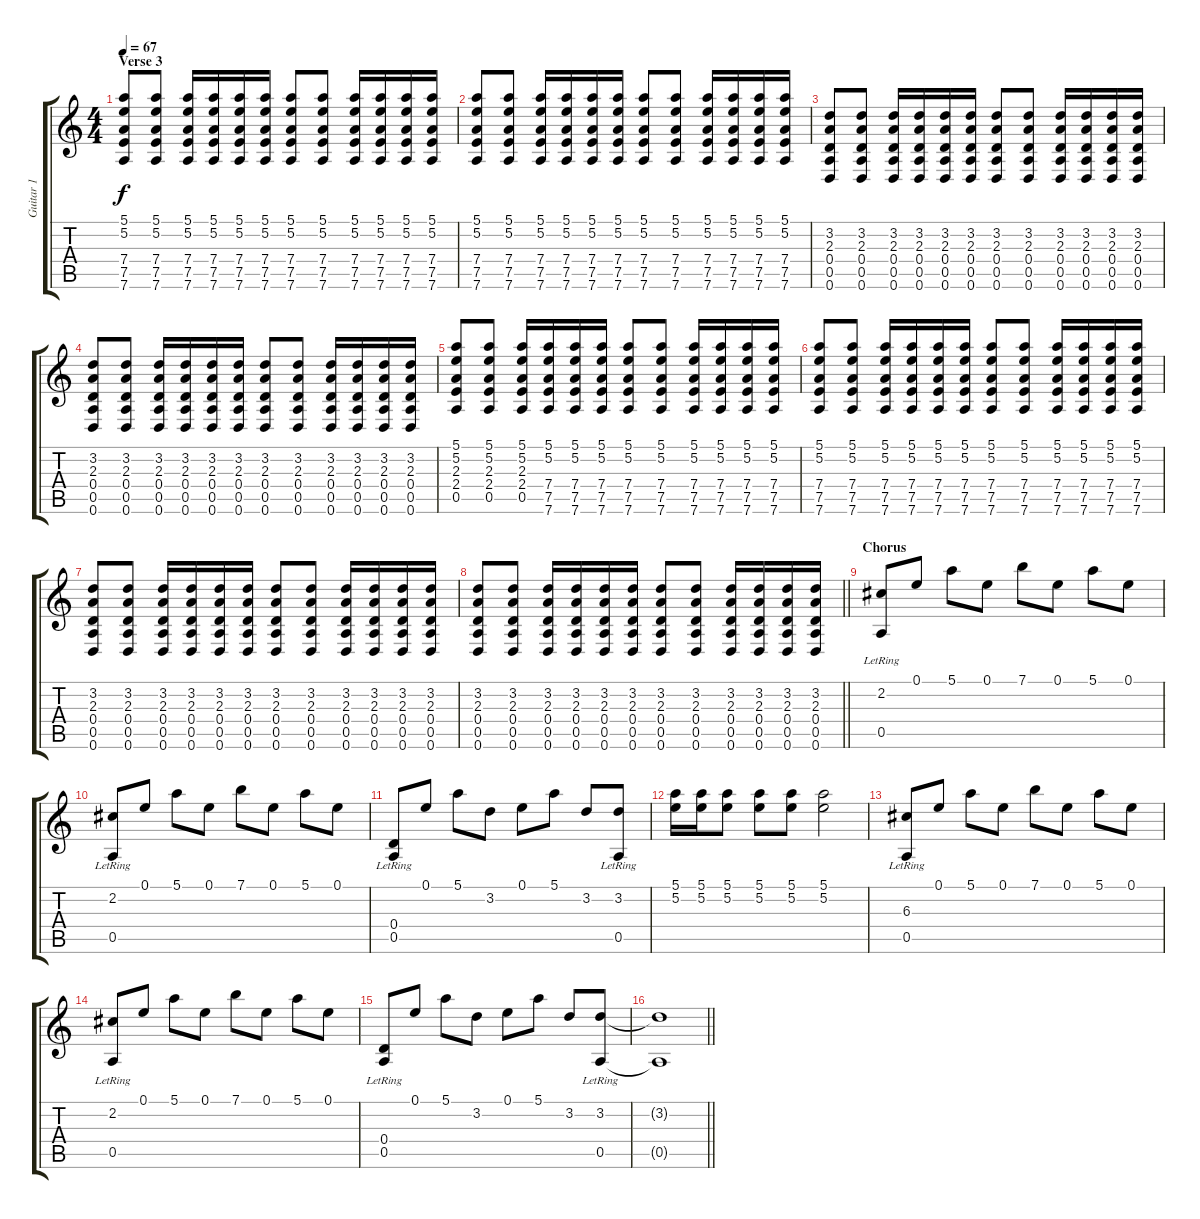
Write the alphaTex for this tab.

\track ("Guitar 1" "Guitar 1") {instrument acousticguitarsteel}
\staff {score tabs}
\tuning (E4 B3 G3 D3 A2 D2) {hide}
\ts (4 4)
\section ("" "Verse 3")
\tempo 67
\clef g2
\ks c
(5.1 5.2 7.4 7.5 7.6).8{dy f volume 5} (5.1 5.2 7.4 7.5 7.6).8 (5.1 5.2 7.4 7.5 7.6).16 (5.1 5.2 7.4 7.5 7.6).16 (5.1 5.2 7.4 7.5 7.6).16 (5.1 5.2 7.4 7.5 7.6).16 (5.1 5.2 7.4 7.5 7.6).8 (5.1 5.2 7.4 7.5 7.6).8 (5.1 5.2 7.4 7.5 7.6).16 (5.1 5.2 7.4 7.5 7.6).16 (5.1 5.2 7.4 7.5 7.6).16 (5.1 5.2 7.4 7.5 7.6).16 |
(5.1 5.2 7.4 7.5 7.6).8 (5.1 5.2 7.4 7.5 7.6).8 (5.1 5.2 7.4 7.5 7.6).16 (5.1 5.2 7.4 7.5 7.6).16 (5.1 5.2 7.4 7.5 7.6).16 (5.1 5.2 7.4 7.5 7.6).16 (5.1 5.2 7.4 7.5 7.6).8 (5.1 5.2 7.4 7.5 7.6).8 (5.1 5.2 7.4 7.5 7.6).16 (5.1 5.2 7.4 7.5 7.6).16 (5.1 5.2 7.4 7.5 7.6).16 (5.1 5.2 7.4 7.5 7.6).16 |
(3.2 2.3 0.4 0.5 0.6).8 (3.2 2.3 0.4 0.5 0.6).8 (3.2 2.3 0.4 0.5 0.6).16 (3.2 2.3 0.4 0.5 0.6).16 (3.2 2.3 0.4 0.5 0.6).16 (3.2 2.3 0.4 0.5 0.6).16 (3.2 2.3 0.4 0.5 0.6).8 (3.2 2.3 0.4 0.5 0.6).8 (3.2 2.3 0.4 0.5 0.6).16 (3.2 2.3 0.4 0.5 0.6).16 (3.2 2.3 0.4 0.5 0.6).16 (3.2 2.3 0.4 0.5 0.6).16 |
(3.2 2.3 0.4 0.5 0.6).8 (3.2 2.3 0.4 0.5 0.6).8 (3.2 2.3 0.4 0.5 0.6).16 (3.2 2.3 0.4 0.5 0.6).16 (3.2 2.3 0.4 0.5 0.6).16 (3.2 2.3 0.4 0.5 0.6).16 (3.2 2.3 0.4 0.5 0.6).8 (3.2 2.3 0.4 0.5 0.6).8 (3.2 2.3 0.4 0.5 0.6).16 (3.2 2.3 0.4 0.5 0.6).16 (3.2 2.3 0.4 0.5 0.6).16 (3.2 2.3 0.4 0.5 0.6).16 |
(5.1 5.2 2.3 2.4 0.5).8 (5.1 5.2 2.3 2.4 0.5).8 (5.1 5.2 2.3 2.4 0.5).16 (5.1 5.2 7.4 7.5 7.6).16 (5.1 5.2 7.4 7.5 7.6).16 (5.1 5.2 7.4 7.5 7.6).16 (5.1 5.2 7.4 7.5 7.6).8 (5.1 5.2 7.4 7.5 7.6).8 (5.1 5.2 7.4 7.5 7.6).16 (5.1 5.2 7.4 7.5 7.6).16 (5.1 5.2 7.4 7.5 7.6).16 (5.1 5.2 7.4 7.5 7.6).16 |
(5.1 5.2 7.4 7.5 7.6).8 (5.1 5.2 7.4 7.5 7.6).8 (5.1 5.2 7.4 7.5 7.6).16 (5.1 5.2 7.4 7.5 7.6).16 (5.1 5.2 7.4 7.5 7.6).16 (5.1 5.2 7.4 7.5 7.6).16 (5.1 5.2 7.4 7.5 7.6).8 (5.1 5.2 7.4 7.5 7.6).8 (5.1 5.2 7.4 7.5 7.6).16 (5.1 5.2 7.4 7.5 7.6).16 (5.1 5.2 7.4 7.5 7.6).16 (5.1 5.2 7.4 7.5 7.6).16 |
(3.2 2.3 0.4 0.5 0.6).8 (3.2 2.3 0.4 0.5 0.6).8 (3.2 2.3 0.4 0.5 0.6).16 (3.2 2.3 0.4 0.5 0.6).16 (3.2 2.3 0.4 0.5 0.6).16 (3.2 2.3 0.4 0.5 0.6).16 (3.2 2.3 0.4 0.5 0.6).8 (3.2 2.3 0.4 0.5 0.6).8 (3.2 2.3 0.4 0.5 0.6).16 (3.2 2.3 0.4 0.5 0.6).16 (3.2 2.3 0.4 0.5 0.6).16 (3.2 2.3 0.4 0.5 0.6).16 |
\barLineRight lightlight
(3.2 2.3 0.4 0.5 0.6).8 (3.2 2.3 0.4 0.5 0.6).8 (3.2 2.3 0.4 0.5 0.6).16 (3.2 2.3 0.4 0.5 0.6).16 (3.2 2.3 0.4 0.5 0.6).16 (3.2 2.3 0.4 0.5 0.6).16 (3.2 2.3 0.4 0.5 0.6).8 (3.2 2.3 0.4 0.5 0.6).8 (3.2 2.3 0.4 0.5 0.6).16 (3.2 2.3 0.4 0.5 0.6).16 (3.2 2.3 0.4 0.5 0.6).16 (3.2 2.3 0.4 0.5 0.6).16 |
\section ("" "Chorus")
(2.2{lr} 0.5{lr}).8{volume 8} 0.1.8 5.1.8 0.1.8 7.1.8 0.1.8 5.1.8 0.1.8 |
(2.2{lr} 0.5{lr}).8 0.1.8 5.1.8 0.1.8 7.1.8 0.1.8 5.1.8 0.1.8 |
(0.4{lr} 0.5{lr}).8 0.1.8 5.1.8 3.2.8 0.1.8 5.1.8 3.2.8 (3.2{lr} 0.5{lr}).8 |
(5.1 5.2).16 (5.1 5.2).16 (5.1 5.2).8 (5.1 5.2).8 (5.1 5.2).8 (5.1 5.2).2 |
(6.3{lr} 0.5{lr}).8 0.1.8 5.1.8 0.1.8 7.1.8 0.1.8 5.1.8 0.1.8 |
(2.2{lr} 0.5{lr}).8 0.1.8 5.1.8 0.1.8 7.1.8 0.1.8 5.1.8 0.1.8 |
(0.4{lr} 0.5{lr}).8 0.1.8 5.1.8 3.2.8 0.1.8 5.1.8 3.2.8 (3.2{lr} 0.5{lr}).8 |
\barLineRight lightlight
(3.2{t} 0.5{t}).1
